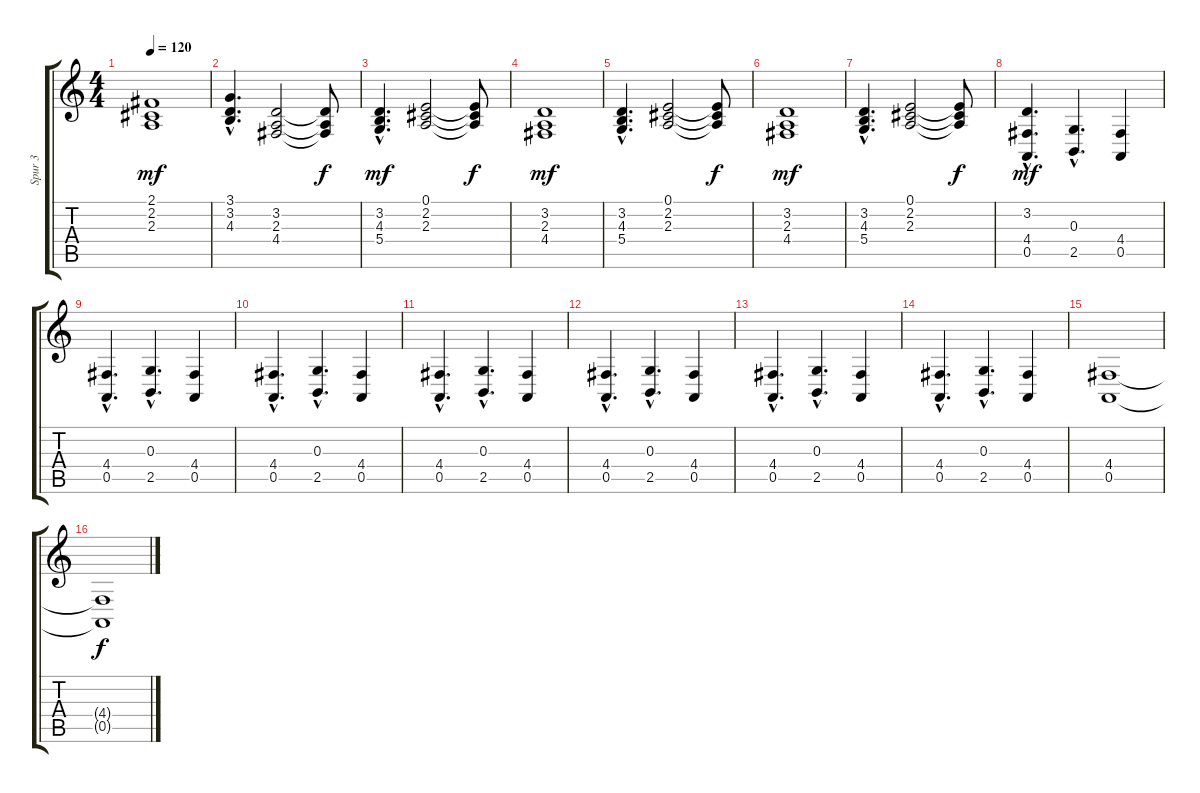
\track ("Spur 3" "Spur 3") {instrument pad2warm}
\staff {score tabs}
\tuning (E4 B3 G3 D3 A2 E2) {hide}
\ts (4 4)
\tempo 120
\clef g2
\ks c
(2.1 2.2 2.3).1{dy mf} |
(3.1{hac} 3.2{hac} 4.3{hac}).4{d} (3.2 2.3 4.4).2 (3.2{t} 2.3{t} 4.4{t}).8{dy f} |
(3.2{hac} 4.3{hac} 5.4{hac}).4{d dy mf} (0.1 2.2 2.3).2 (0.1{t} 2.2{t} 2.3{t}).8{dy f} |
(3.2 2.3 4.4).1{dy mf} |
(3.2{hac} 4.3{hac} 5.4{hac}).4{d} (0.1 2.2 2.3).2 (0.1{t} 2.2{t} 2.3{t}).8{dy f} |
(3.2 2.3 4.4).1{dy mf} |
(3.2{hac} 4.3{hac} 5.4{hac}).4{d} (0.1 2.2 2.3).2 (0.1{t} 2.2{t} 2.3{t}).8{dy f} |
(3.2 4.4{hac} 0.5{hac}).4{d dy mf} (0.3{hac} 2.5{hac}).4{d} (4.4 0.5).4 |
(4.4{hac} 0.5{hac}).4{d} (0.3{hac} 2.5{hac}).4{d} (4.4 0.5).4 |
(4.4{hac} 0.5{hac}).4{d} (0.3{hac} 2.5{hac}).4{d} (4.4 0.5).4 |
(4.4{hac} 0.5{hac}).4{d} (0.3{hac} 2.5{hac}).4{d} (4.4 0.5).4 |
(4.4{hac} 0.5{hac}).4{d} (0.3{hac} 2.5{hac}).4{d} (4.4 0.5).4 |
(4.4{hac} 0.5{hac}).4{d} (0.3{hac} 2.5{hac}).4{d} (4.4 0.5).4 |
(4.4{hac} 0.5{hac}).4{d} (0.3{hac} 2.5{hac}).4{d} (4.4 0.5).4 |
(4.4 0.5).1 |
(4.4{t} 0.5{t}).1{dy f}
